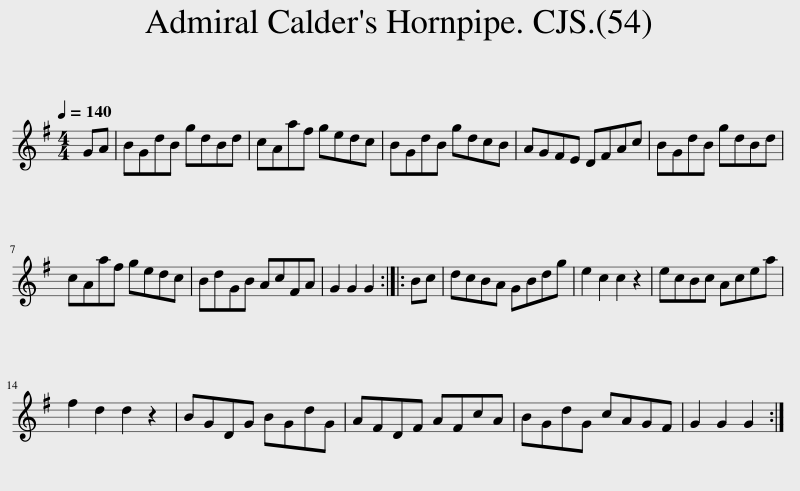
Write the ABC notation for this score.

X:1
L:1/8
Q:1/4=140
M:4/4
I:linebreak $
K:G
V:1 treble
V:1
 GA | BGdB gdBd | cAaf gedc | BGdB gdcB | AGFE DFAc | %5
 BGdB gdBd |$ cAaf gedc | BdGB AcFA | G2 G2 G2 :: Bc | %10
 dcBA GBdg | e2 c2 c2 z2 | ecBc Acea |$ f2 d2 d2 z2 | BGDG BGdG | %15
 AFDF AFcA | BGdG cAGF | G2 G2 G2 :| %18
